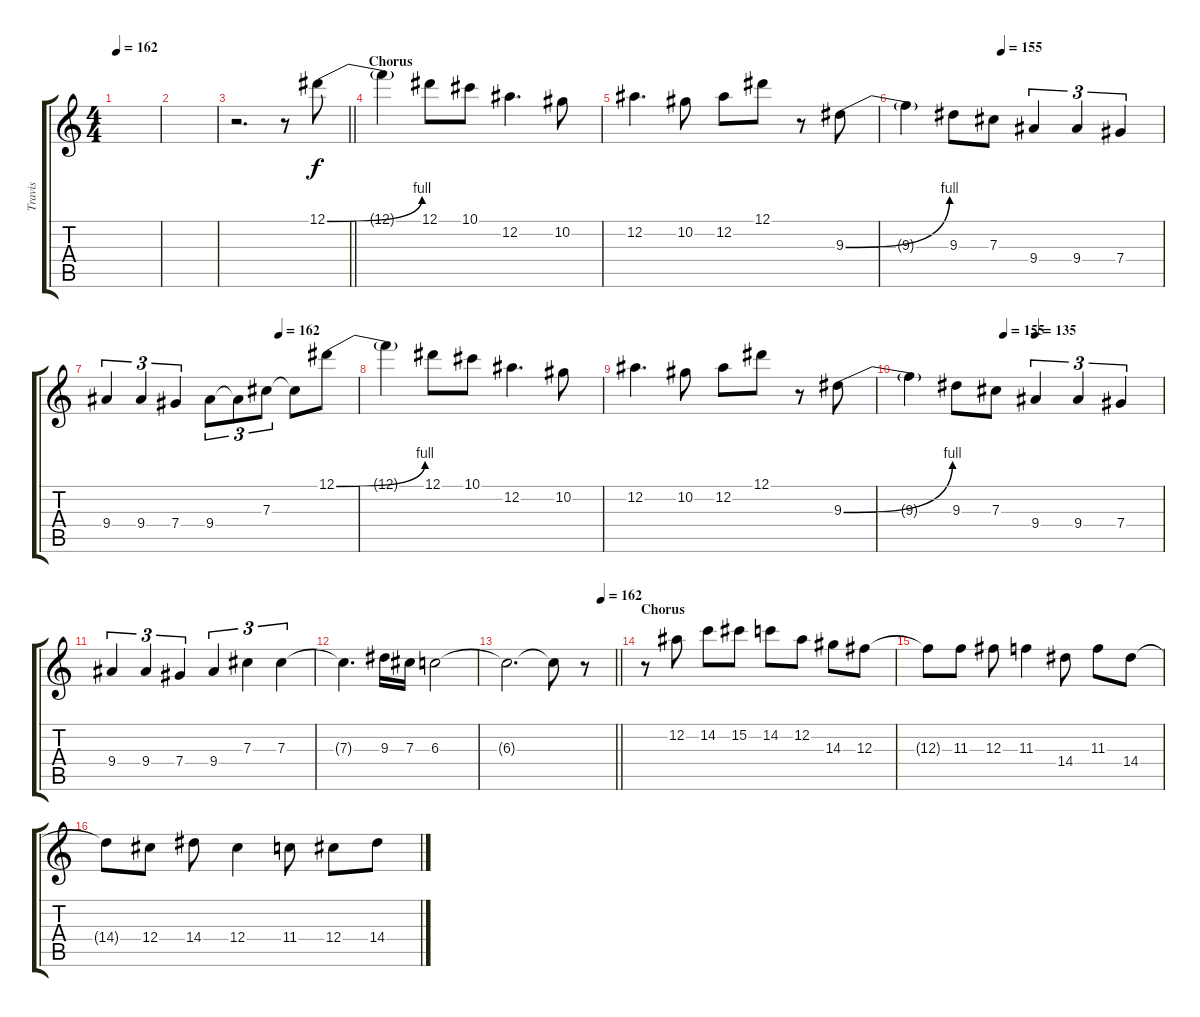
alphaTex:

\track ("Travis" "Travis") {instrument overdrivenguitar}
\staff {score tabs}
\tuning (Eb4 Bb3 Gb3 Db3 Ab2 Eb2) {hide}
\ts (4 4)
\tempo 162
\clef g2
\ks c
|
|
\barLineRight lightlight
r.2{d} r.8 12.1{be (bend 0 0 60 4)}.8{volume 15} |
\section ("" "Chorus")
12.1{t}.4 12.1.8 10.1.8 12.2.4{d} 10.2.8 |
12.2.4{d} 10.2.8 12.2.8 12.1.8 r.8 9.3{be (bend 0 0 60 4)}.8 |
\tempo (155 0.375)
9.3{t}.4 9.3.8 7.3.8 9.4.4{tu (3 2)} 9.4.4{tu (3 2)} 7.4.4{tu (3 2)} |
\tempo (162 0.6875)
9.4.4{tu (3 2)} 9.4.4{tu (3 2)} 7.4.4{tu (3 2)} 9.4.8{tu (3 2)} 9.4{t}.8{tu (3 2)} 7.3.8{tu (3 2)} 7.3{t}.8 12.1{be (bend 0 0 60 4)}.8 |
12.1{t}.4 12.1.8 10.1.8 12.2.4{d} 10.2.8 |
12.2.4{d} 10.2.8 12.2.8 12.1.8 r.8 9.3{be (bend 0 0 60 4)}.8 |
\tempo (155 0.375)
\tempo (135 0.5)
9.3{t}.4 9.3.8 7.3.8 9.4.4{tu (3 2)} 9.4.4{tu (3 2)} 7.4.4{tu (3 2)} |
9.4.4{tu (3 2)} 9.4.4{tu (3 2)} 7.4.4{tu (3 2)} 9.4.4{tu (3 2)} 7.3.4{tu (3 2)} 7.3.4{tu (3 2)} |
7.3{t}.4{d} 9.3.16 7.3.16 6.3.2 |
\tempo (162 0.875)
\barLineRight lightlight
6.3{t}.2{d} 6.3{t}.8 r.8 |
\section ("" "Chorus")
r.8 12.2.8 14.2.8 15.2.8 14.2.8 12.2.8 14.3.8 12.3.8 |
12.3{t}.8 11.3.8 12.3.8 11.3.4 14.4.8 11.3.8 14.4.8 |
14.4{t}.8 12.4.8 14.4.8 12.4.4 11.4.8 12.4.8 14.4.8
